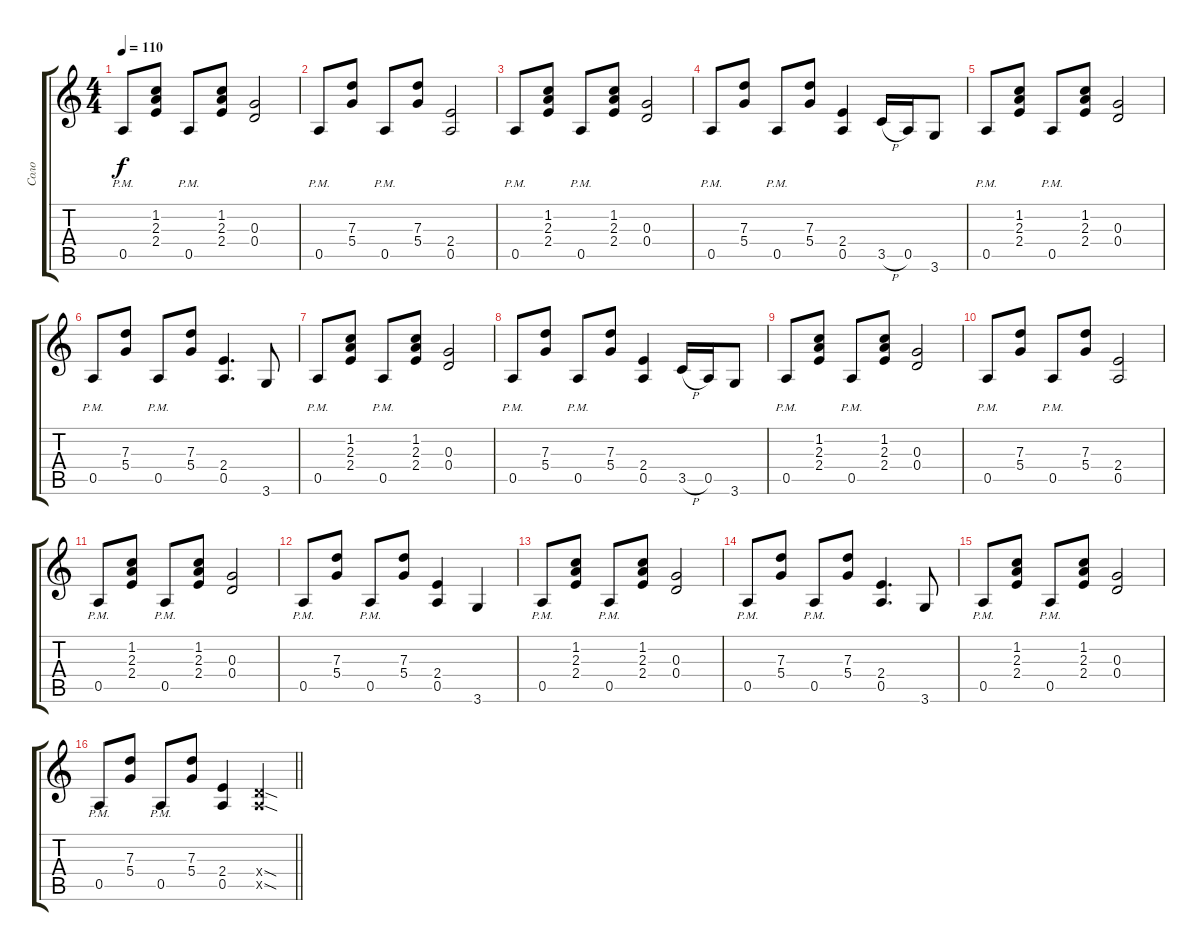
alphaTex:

\track ("Соло" "Соло") {instrument distortionguitar}
\staff {score tabs}
\tuning (E4 B3 G3 D3 A2 E2) {hide}
\ts (4 4)
\tempo 110
\clef g2
\ks c
0.5{pm}.8{dy f} (1.2 2.3 2.4).8 0.5{pm}.8 (1.2 2.3 2.4).8 (0.3 0.4).2 |
0.5{pm}.8 (7.3 5.4).8 0.5{pm}.8 (7.3 5.4).8 (2.4 0.5).2 |
0.5{pm}.8 (1.2 2.3 2.4).8 0.5{pm}.8 (1.2 2.3 2.4).8 (0.3 0.4).2 |
0.5{pm}.8 (7.3 5.4).8 0.5{pm}.8 (7.3 5.4).8 (2.4 0.5).4 3.5{h}.16 0.5.16 3.6.8 |
0.5{pm}.8 (1.2 2.3 2.4).8 0.5{pm}.8 (1.2 2.3 2.4).8 (0.3 0.4).2 |
0.5{pm}.8 (7.3 5.4).8 0.5{pm}.8 (7.3 5.4).8 (2.4 0.5).4{d} 3.6.8 |
0.5{pm}.8 (1.2 2.3 2.4).8 0.5{pm}.8 (1.2 2.3 2.4).8 (0.3 0.4).2 |
0.5{pm}.8 (7.3 5.4).8 0.5{pm}.8 (7.3 5.4).8 (2.4 0.5).4 3.5{h}.16 0.5.16 3.6.8 |
0.5{pm}.8 (1.2 2.3 2.4).8 0.5{pm}.8 (1.2 2.3 2.4).8 (0.3 0.4).2 |
0.5{pm}.8 (7.3 5.4).8 0.5{pm}.8 (7.3 5.4).8 (2.4 0.5).2 |
0.5{pm}.8 (1.2 2.3 2.4).8 0.5{pm}.8 (1.2 2.3 2.4).8 (0.3 0.4).2 |
0.5{pm}.8 (7.3 5.4).8 0.5{pm}.8 (7.3 5.4).8 (2.4 0.5).4 3.6.4 |
0.5{pm}.8 (1.2 2.3 2.4).8 0.5{pm}.8 (1.2 2.3 2.4).8 (0.3 0.4).2 |
0.5{pm}.8 (7.3 5.4).8 0.5{pm}.8 (7.3 5.4).8 (2.4 0.5).4{d} 3.6.8 |
0.5{pm}.8 (1.2 2.3 2.4).8 0.5{pm}.8 (1.2 2.3 2.4).8 (0.3 0.4).2 |
\barLineRight lightlight
0.5{pm}.8 (7.3 5.4).8 0.5{pm}.8 (7.3 5.4).8 (2.4 0.5).4 (0.4{sod x} 0.5{sod x}).4
